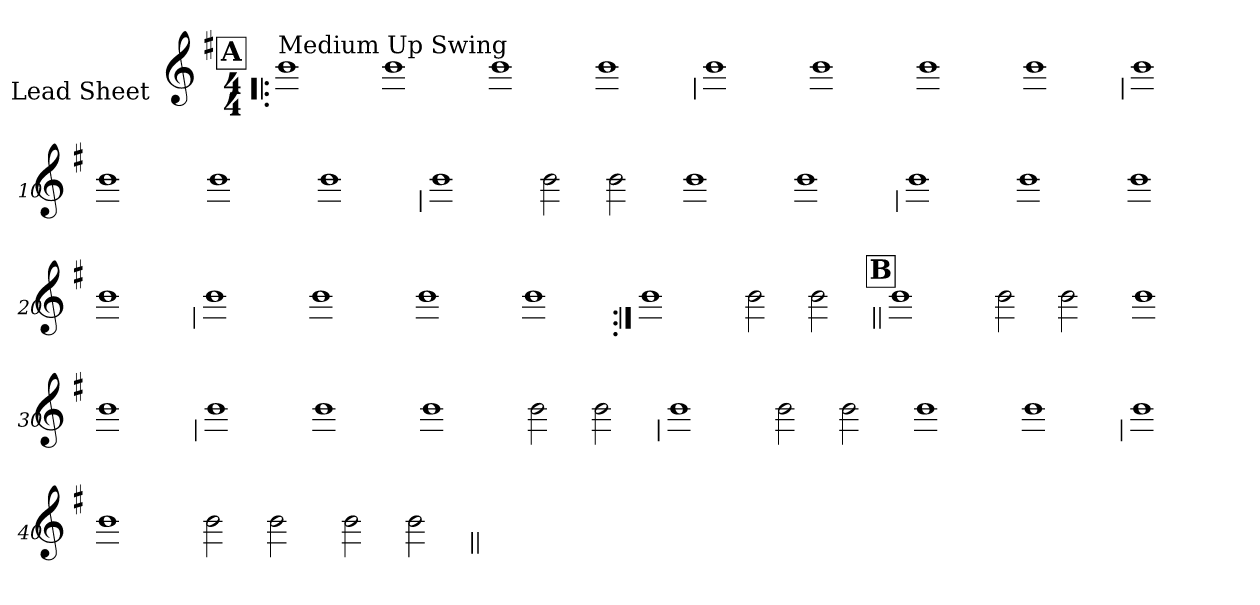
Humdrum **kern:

**kern
*part1
*staff1
*I"Lead Sheet
*stria0
*clefG2
*k[f#]
*G:
*M4/4
!!LO:REH:place=s1:a:t=A
=1!|:
!LO:TX:a:t=Medium Up Swing
1b
=2-
1b
=3-
1b
=4-
1b
!!LO:LB:g=z
=5
1b
=6-
1b
=7-
1b
=8-
1b
!!LO:LB:g=z
=9
1b
=10-
1b
=11-
1b
=12-
1b
!!LO:LB:g=z
=13
1b
=14-
2b
2b
=15-
1b
=16-
1b
!!LO:LB:g=z
=17
1b
=18-
1b
=19-
1b
=20-
1b
!!LO:LB:g=z
=21
1b
=22-
1b
=23-
1b
=24-
1b
!!LO:LB:g=z
=25:|!
1b
=26-
2b
2b
!!LO:LB:g=z
!!LO:REH:place=s1:a:t=B
=27||
1b
=28-
2b
2b
=29-
1b
=30-
1b
!!LO:LB:g=z
=31
1b
=32-
1b
=33-
1b
=34-
2b
2b
!!LO:LB:g=z
=35
1b
=36-
2b
2b
=37-
1b
=38-
1b
!!LO:LB:g=z
=39
1b
=40-
1b
=41-
2b
2b
=42-
2b
2b
=||
*-
